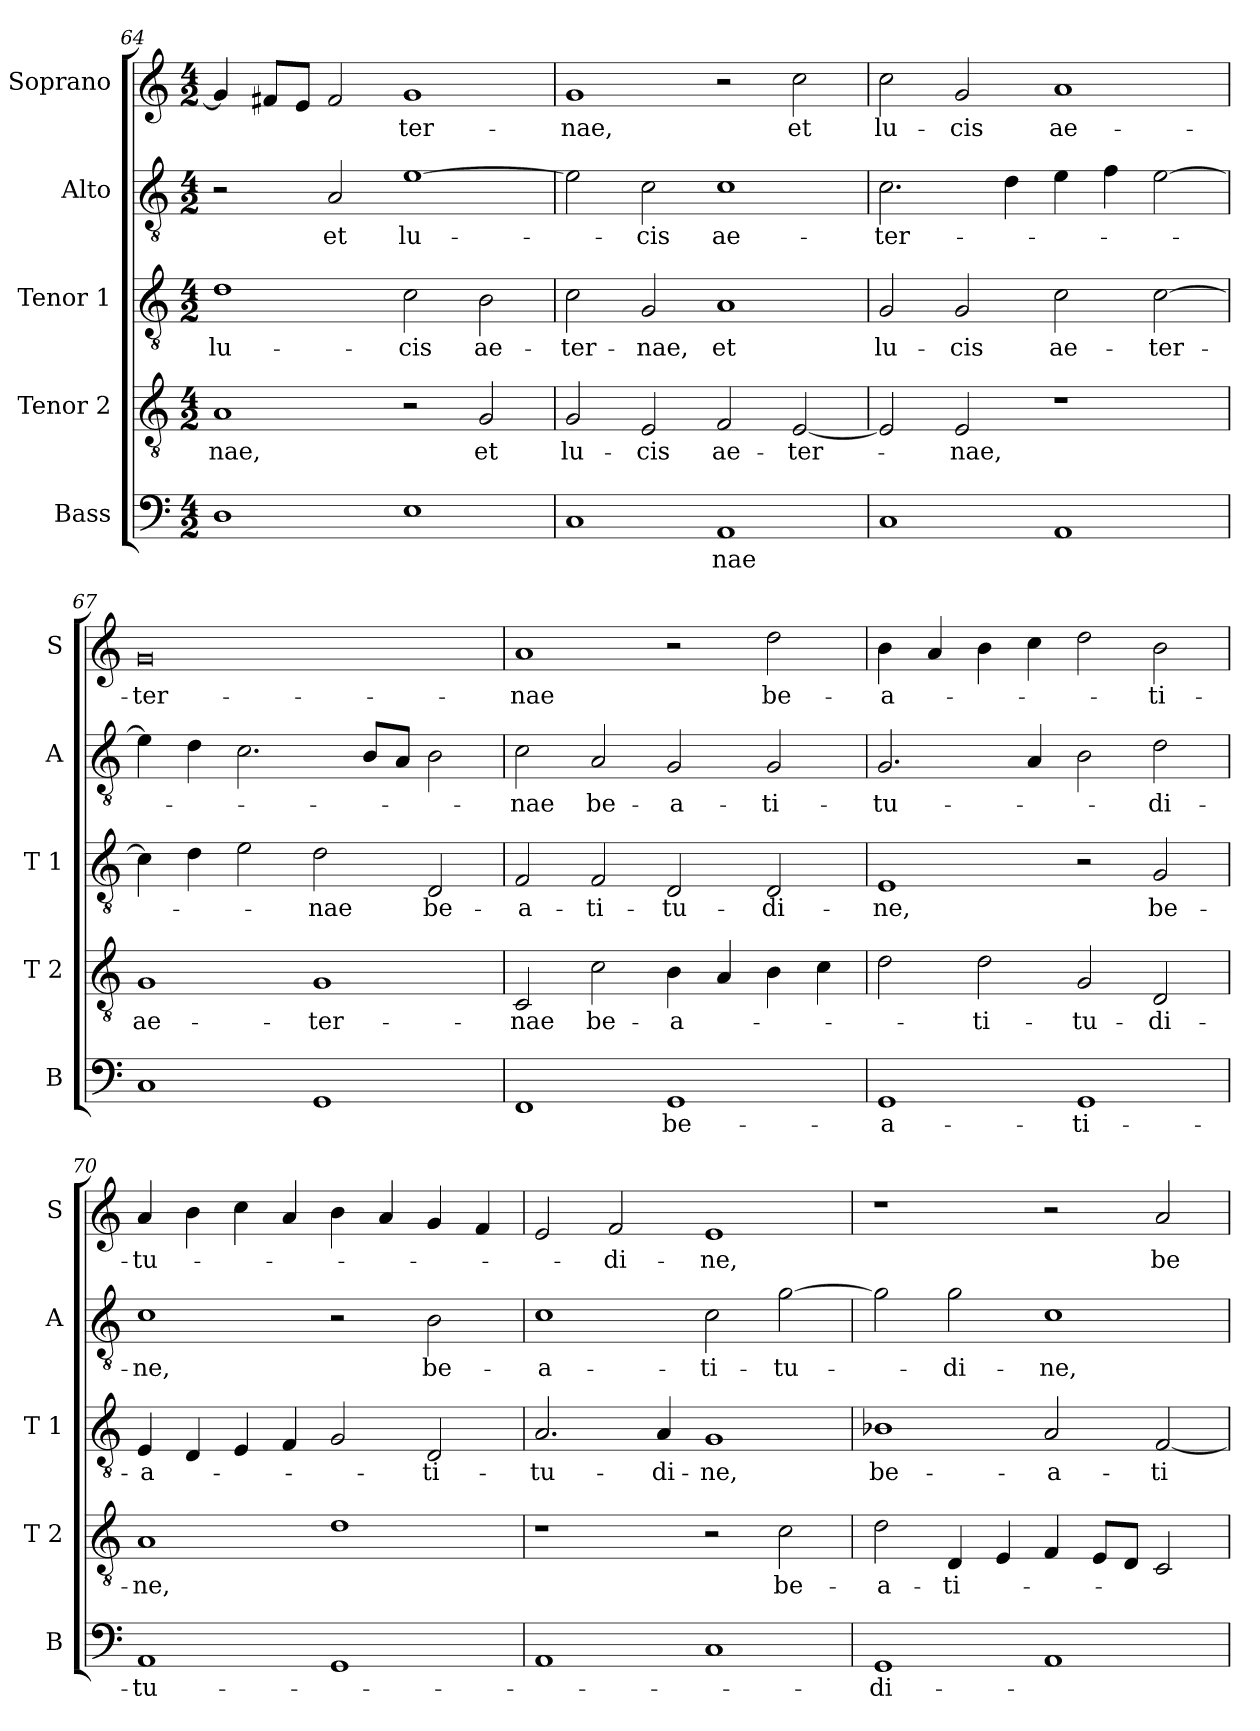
**kern	**text	**kern	**text	**kern	**text	**kern	**text	**kern	**text
*part5	*part5	*part4	*part4	*part3	*part3	*part2	*part2	*part1	*part1
*staff5	*staff5	*staff4	*staff4	*staff3	*staff3	*staff2	*staff2	*staff1	*staff1
*I"Bass	*	*I"Tenor 2	*	*I"Tenor 1	*	*I"Alto	*	*I"Soprano	*
*I'B	*	*I'T 2	*	*I'T 1	*	*I'A	*	*I'S	*
*clefF4	*	*clefGv2	*	*clefGv2	*	*clefGv2	*	*clefG2	*
*k[]	*	*k[]	*	*k[]	*	*k[]	*	*k[]	*
*C:	*	*C:	*	*C:	*	*C:	*	*C:	*
*M4/2	*	*M4/2	*	*M4/2	*	*M4/2	*	*M4/2	*
=64	=64	=64	=64	=64	=64	=64	=64	=64	=64
!	!	!	!LO:LY:b	!	!LO:LY:b	!	!	!	!
1D	.	1A	-nae,	1d	lu-	2r	.	4g/]	.
.	.	.	.	.	.	.	.	8f#X/L	.
.	.	.	.	.	.	.	.	8e/J	.
!	!	!	!	!	!	!	!LO:LY:b	!	!
.	.	.	.	.	.	2A/	et	2f#/	.
!	!	!	!	!	!LO:LY:b	!	!LO:LY:b	!	!LO:LY:b
1E	.	2r	.	2c\	-cis	[1e	lu-	1g	-ter-
!	!	!	!LO:LY:b	!	!LO:LY:b	!	!	!	!
.	.	2G/	et	2B\	ae-	.	.	.	.
!!LO:PB:g=z
=65	=65	=65	=65	=65	=65	=65	=65	=65	=65
!	!	!	!LO:LY:b	!	!LO:LY:b	!	!	!	!LO:LY:b
1C	.	2G/	lu-	2c\	-ter-	2e\]	.	1g	-nae,
!	!	!	!LO:LY:b	!	!LO:LY:b	!	!LO:LY:b	!	!
.	.	2E/	-cis	2G/	-nae,	2c\	-cis	.	.
!	!LO:LY:b	!	!LO:LY:b	!	!LO:LY:b	!	!LO:LY:b	!	!
1AA	-nae	2F/	ae-	1A	et	1c	ae-	2r	.
!	!	!	!LO:LY:b	!	!	!	!	!	!LO:LY:b
.	.	[2E/	-ter-	.	.	.	.	2cc\	et
=66	=66	=66	=66	=66	=66	=66	=66	=66	=66
!	!	!	!	!	!LO:LY:b	!	!LO:LY:b	!	!LO:LY:b
1C	.	2E/]	.	2G/	lu-	2.c\	-ter-	2cc\	lu-
!	!	!	!LO:LY:b	!	!LO:LY:b	!	!	!	!LO:LY:b
.	.	2E/	-nae,	2G/	-cis	.	.	2g/	-cis
.	.	.	.	.	.	4d\	.	.	.
!	!	!	!	!	!LO:LY:b	!	!	!	!LO:LY:b
1AA	.	1r	.	2c\	ae-	4e\	.	1a	ae-
.	.	.	.	.	.	4f\	.	.	.
!	!	!	!	!	!LO:LY:b	!	!	!	!
.	.	.	.	[2c\	-ter-	[2e\	.	.	.
=67	=67	=67	=67	=67	=67	=67	=67	=67	=67
!	!	!	!LO:LY:b	!	!	!	!	!	!LO:LY:b
1C	.	1G	ae-	4c\]	.	4e\]	.	0g	-ter-
.	.	.	.	4d\	.	4d\	.	.	.
.	.	.	.	2e\	.	2.c\	.	.	.
!	!	!	!LO:LY:b	!	!LO:LY:b	!	!	!	!
1GG	.	1G	-ter-	2d\	-nae	.	.	.	.
.	.	.	.	.	.	8B/L	.	.	.
.	.	.	.	.	.	8A/J	.	.	.
!	!	!	!	!	!LO:LY:b	!	!	!	!
.	.	.	.	2D/	be-	2B\	.	.	.
=68	=68	=68	=68	=68	=68	=68	=68	=68	=68
!	!	!	!LO:LY:b	!	!LO:LY:b	!	!LO:LY:b	!	!LO:LY:b
1FF	.	2C/	-nae	2F/	-a-	2c\	-nae	1a	-nae
!	!	!	!LO:LY:b	!	!LO:LY:b	!	!LO:LY:b	!	!
.	.	2c\	be-	2F/	-ti-	2A/	be-	.	.
!	!LO:LY:b	!	!LO:LY:b	!	!LO:LY:b	!	!LO:LY:b	!	!
1GG	be-	4B\	-a-	2D/	-tu-	2G/	-a-	2r	.
.	.	4A/	.	.	.	.	.	.	.
!	!	!	!	!	!LO:LY:b	!	!LO:LY:b	!	!LO:LY:b
.	.	4B\	.	2D/	-di-	2G/	-ti-	2dd\	be-
.	.	4c\	.	.	.	.	.	.	.
=69	=69	=69	=69	=69	=69	=69	=69	=69	=69
!	!LO:LY:b	!	!	!	!LO:LY:b	!	!LO:LY:b	!	!LO:LY:b
1GG	-a-	2d\	.	1E	-ne,	2.G/	-tu-	4b\	-a-
.	.	.	.	.	.	.	.	4a/	.
!	!	!	!LO:LY:b	!	!	!	!	!	!
.	.	2d\	-ti-	.	.	.	.	4b\	.
.	.	.	.	.	.	4A/	.	4cc\	.
!	!LO:LY:b	!	!LO:LY:b	!	!	!	!	!	!
1GG	-ti-	2G/	-tu-	2r	.	2B\	.	2dd\	.
!	!	!	!LO:LY:b	!	!LO:LY:b	!	!LO:LY:b	!	!LO:LY:b
.	.	2D/	-di-	2G/	be-	2d\	-di-	2b\	-ti-
=70	=70	=70	=70	=70	=70	=70	=70	=70	=70
!	!LO:LY:b	!	!LO:LY:b	!	!LO:LY:b	!	!LO:LY:b	!	!LO:LY:b
1AA	-tu-	1A	-ne,	4E/	-a-	1c	-ne,	4a/	-tu-
.	.	.	.	4D/	.	.	.	4b\	.
.	.	.	.	4E/	.	.	.	4cc\	.
.	.	.	.	4F/	.	.	.	4a/	.
1GG	.	1d	.	2G/	.	2r	.	4b\	.
.	.	.	.	.	.	.	.	4a/	.
!	!	!	!	!	!LO:LY:b	!	!LO:LY:b	!	!
.	.	.	.	2D/	-ti-	2B\	be-	4g/	.
.	.	.	.	.	.	.	.	4f/	.
!!LO:LB:g=z
=71	=71	=71	=71	=71	=71	=71	=71	=71	=71
!	!	!	!	!	!LO:LY:b	!	!LO:LY:b	!	!
1AA	.	1r	.	2.A/	-tu-	1c	-a-	2e/	.
!	!	!	!	!	!	!	!	!	!LO:LY:b
.	.	.	.	.	.	.	.	2f/	-di-
!	!	!	!	!	!LO:LY:b	!	!	!	!
.	.	.	.	4A/	-di-	.	.	.	.
!	!	!	!	!	!LO:LY:b	!	!LO:LY:b	!	!LO:LY:b
1C	.	2r	.	1G	-ne,	2c\	-ti-	1e	-ne,
!	!	!	!LO:LY:b	!	!	!	!LO:LY:b	!	!
.	.	2c\	be-	.	.	[2g\	-tu-	.	.
=72	=72	=72	=72	=72	=72	=72	=72	=72	=72
!	!LO:LY:b	!	!LO:LY:b	!	!LO:LY:b	!	!	!	!
1GG	-di-	2d\	-a-	1B-X	be-	2g\]	.	1r	.
!	!	!	!LO:LY:b	!	!	!	!LO:LY:b	!	!
.	.	4D/	-ti-	.	.	2g\	-di-	.	.
.	.	4E/	.	.	.	.	.	.	.
!	!	!	!	!	!LO:LY:b	!	!LO:LY:b	!	!
1AA	.	4F/	.	2A/	-a-	1c	-ne,	2r	.
.	.	8E/L	.	.	.	.	.	.	.
.	.	8D/J	.	.	.	.	.	.	.
!	!	!	!	!	!LO:LY:b	!	!	!	!LO:LY:b
.	.	2C/	.	[2F/	-ti-	.	.	2a/	be-
=	=	=	=	=	=	=	=	=	=
*-	*-	*-	*-	*-	*-	*-	*-	*-	*-
